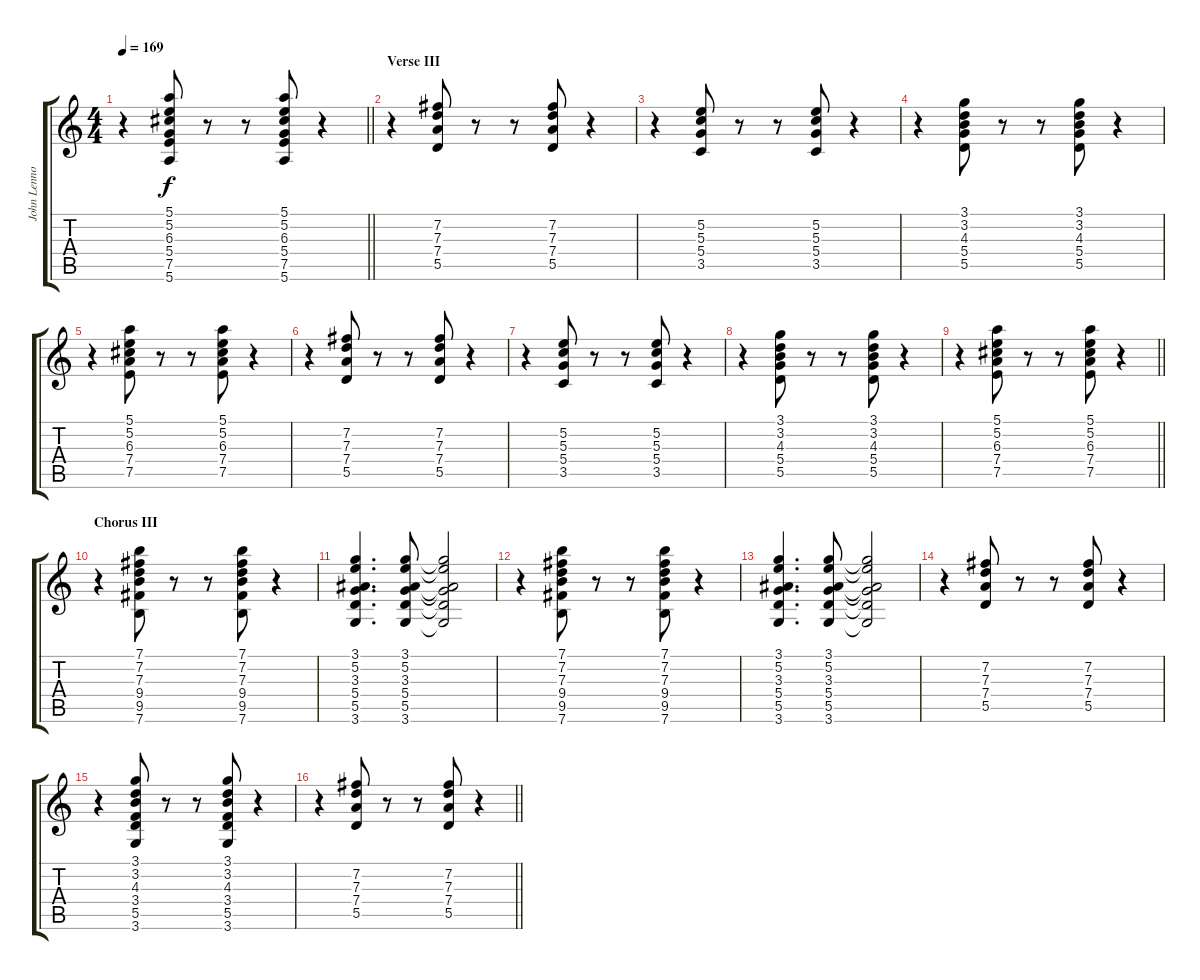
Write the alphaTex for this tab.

\track ("John Lennon" "John Lenno") {instrument electricguitarclean}
\staff {score tabs}
\tuning (E4 B3 G3 D3 A2 E2) {hide}
\ts (4 4)
\tempo 169
\clef g2
\barLineRight lightlight
\ks c
r.4{dy f} (5.1 5.2 6.3 5.4 7.5 5.6).8 r.8 r.8 (5.1 5.2 6.3 5.4 7.5 5.6).8 r.4 |
\section ("" "Verse III")
r.4 (7.2 7.3 7.4 5.5).8 r.8 r.8 (7.2 7.3 7.4 5.5).8 r.4 |
r.4 (5.2 5.3 5.4 3.5).8 r.8 r.8 (5.2 5.3 5.4 3.5).8 r.4 |
r.4 (3.1 3.2 4.3 5.4 5.5).8 r.8 r.8 (3.1 3.2 4.3 5.4 5.5).8 r.4 |
r.4 (5.1 5.2 6.3 7.4 7.5).8 r.8 r.8 (5.1 5.2 6.3 7.4 7.5).8 r.4 |
r.4 (7.2 7.3 7.4 5.5).8 r.8 r.8 (7.2 7.3 7.4 5.5).8 r.4 |
r.4 (5.2 5.3 5.4 3.5).8 r.8 r.8 (5.2 5.3 5.4 3.5).8 r.4 |
r.4 (3.1 3.2 4.3 5.4 5.5).8 r.8 r.8 (3.1 3.2 4.3 5.4 5.5).8 r.4 |
\barLineRight lightlight
r.4 (5.1 5.2 6.3 7.4 7.5).8 r.8 r.8 (5.1 5.2 6.3 7.4 7.5).8 r.4 |
\section ("" "Chorus III")
r.4 (7.1 7.2 7.3 9.4 9.5 7.6).8 r.8 r.8 (7.1 7.2 7.3 9.4 9.5 7.6).8 r.4 |
(3.1 5.2 3.3 5.4 5.5 3.6).4{d} (3.1 5.2 3.3 5.4 5.5 3.6).8 (3.1{t} 5.2{t} 3.3{t} 5.4{t} 5.5{t} 3.6{t}).2 |
r.4 (7.1 7.2 7.3 9.4 9.5 7.6).8 r.8 r.8 (7.1 7.2 7.3 9.4 9.5 7.6).8 r.4 |
(3.1 5.2 3.3 5.4 5.5 3.6).4{d} (3.1 5.2 3.3 5.4 5.5 3.6).8 (3.1{t} 5.2{t} 3.3{t} 5.4{t} 5.5{t} 3.6{t}).2 |
r.4 (7.2 7.3 7.4 5.5).8 r.8 r.8 (7.2 7.3 7.4 5.5).8 r.4 |
r.4 (3.1 3.2 4.3 3.4 5.5 3.6).8 r.8 r.8 (3.1 3.2 4.3 3.4 5.5 3.6).8 r.4 |
\barLineRight lightlight
r.4 (7.2 7.3 7.4 5.5).8 r.8 r.8 (7.2 7.3 7.4 5.5).8 r.4
